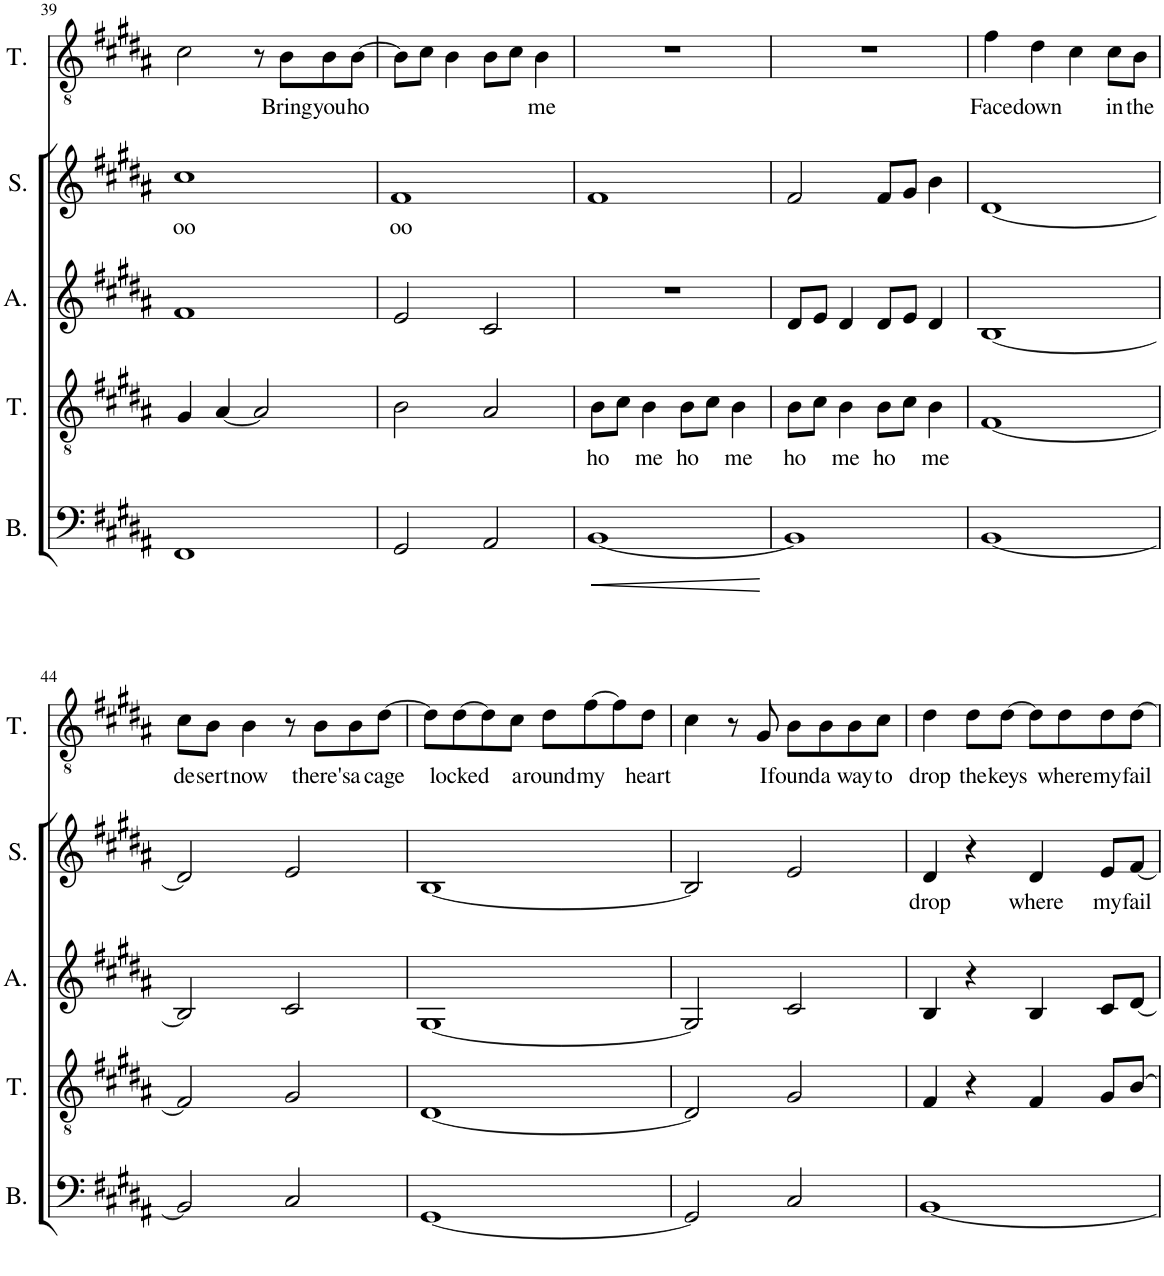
**kern	**dynam	**kern	**text	**kern	**kern	**text	**kern	**text
*part5	*part5	*part4	*part4	*part3	*part2	*part2	*part1	*part1
*staff5	*staff5	*staff4	*staff4	*staff3	*staff2	*staff2	*staff1	*staff1
*I"Bass	*	*I"Tenor	*	*I"Alto	*I"Soprano	*	*I"Solo	*
*I'B.	*	*I'T.	*	*I'A.	*I'S.	*	*	*
!!LO:PB:g=z
*clefF4	*	*clefGv2	*	*clefG2	*clefG2	*	*clefGv2	*
*k[f#c#g#d#a#]	*	*k[f#c#g#d#a#]	*	*k[f#c#g#d#a#]	*k[f#c#g#d#a#]	*	*k[f#c#g#d#a#]	*
*M4/4	*	*M4/4	*	*M4/4	*M4/4	*	*M4/4	*
=39	=39	=39	=39	=39	=39	=39	=39	=39
!	!	!	!	!	!	!LO:LY:b	!	!
1FF#	.	4G#/	.	1f#	1cc#	oo	2c#\	.
.	.	[4A#/	.	.	.	.	.	.
.	.	2A#/]	.	.	.	.	8r	.
!	!	!	!	!	!	!	!	!LO:LY:b
.	.	.	.	.	.	.	8B\L	Bring
!	!	!	!	!	!	!	!	!LO:LY:b
.	.	.	.	.	.	.	8B\	you
!	!	!	!	!	!	!	!	!LO:LY:b
.	.	.	.	.	.	.	[8B\J	ho
=40	=40	=40	=40	=40	=40	=40	=40	=40
!	!	!	!	!	!	!LO:LY:b	!	!
2GG#/	.	2B\	.	2e/	1f#	oo	8B\L]	.
.	.	.	.	.	.	.	8c#\J	.
.	.	.	.	.	.	.	4B\	.
2AA#/	.	2A#/	.	2c#/	.	.	8B\L	.
.	.	.	.	.	.	.	8c#\J	.
!	!	!	!	!	!	!	!	!LO:LY:b
.	.	.	.	.	.	.	4B\	me
=41	=41	=41	=41	=41	=41	=41	=41	=41
!	!LO:HP:b	!	!LO:LY:b	!	!	!	!	!
[1BB	<	8B\L	ho	1r	1f#	.	1r	.
.	.	8c#\J	.	.	.	.	.	.
!	!	!	!LO:LY:b	!	!	!	!	!
.	.	4B\	me	.	.	.	.	.
!	!	!	!LO:LY:b	!	!	!	!	!
.	.	8B\L	ho	.	.	.	.	.
.	.	8c#\J	.	.	.	.	.	.
!	!	!	!LO:LY:b	!	!	!	!	!
.	.	4B\	me	.	.	.	.	.
.	[	.	.	.	.	.	.	.
=42	=42	=42	=42	=42	=42	=42	=42	=42
!	!	!	!LO:LY:b	!	!	!	!	!
1BB]	.	8B\L	ho	8d#/L	2f#/	.	1r	.
.	.	8c#\J	.	8e/J	.	.	.	.
!	!	!	!LO:LY:b	!	!	!	!	!
.	.	4B\	me	4d#/	.	.	.	.
!	!	!	!LO:LY:b	!	!	!	!	!
.	.	8B\L	ho	8d#/L	8f#/L	.	.	.
.	.	8c#\J	.	8e/J	8g#/J	.	.	.
!	!	!	!LO:LY:b	!	!	!	!	!
.	.	4B\	me	4d#/	4b\	.	.	.
=43	=43	=43	=43	=43	=43	=43	=43	=43
!	!	!	!	!	!	!	!	!LO:LY:b
[1BB	.	[1F#	.	[1B	[1d#	.	4f#\	Face
!	!	!	!	!	!	!	!	!LO:LY:b
.	.	.	.	.	.	.	4d#\	down
.	.	.	.	.	.	.	4c#\	.
!	!	!	!	!	!	!	!	!LO:LY:b
.	.	.	.	.	.	.	8c#\L	in
!	!	!	!	!	!	!	!	!LO:LY:b
.	.	.	.	.	.	.	8B\J	the
!!LO:LB:g=z
=44	=44	=44	=44	=44	=44	=44	=44	=44
!	!	!	!	!	!	!	!	!LO:LY:b
2BB/]	.	2F#/]	.	2B/]	2d#/]	.	8c#\L	de
!	!	!	!	!	!	!	!	!LO:LY:b
.	.	.	.	.	.	.	8B\J	sert
!	!	!	!	!	!	!	!	!LO:LY:b
.	.	.	.	.	.	.	4B\	now
2C#/	.	2G#/	.	2c#/	2e/	.	8r	.
!	!	!	!	!	!	!	!	!LO:LY:b
.	.	.	.	.	.	.	8B\L	there's
!	!	!	!	!	!	!	!	!LO:LY:b
.	.	.	.	.	.	.	8B\	a
!	!	!	!	!	!	!	!	!LO:LY:b
.	.	.	.	.	.	.	[8d#\J	cage
=45	=45	=45	=45	=45	=45	=45	=45	=45
[1GG#	.	[1D#	.	[1G#	[1B	.	8d#\L]	.
!	!	!	!	!	!	!	!	!LO:LY:b
.	.	.	.	.	.	.	[8d#\	locked
.	.	.	.	.	.	.	8d#\]	.
!	!	!	!	!	!	!	!	!LO:LY:b
.	.	.	.	.	.	.	8c#\J	a
!	!	!	!	!	!	!	!	!LO:LY:b
.	.	.	.	.	.	.	8d#\L	round
!	!	!	!	!	!	!	!	!LO:LY:b
.	.	.	.	.	.	.	[8f#\	my
.	.	.	.	.	.	.	8f#\]	.
!	!	!	!	!	!	!	!	!LO:LY:b
.	.	.	.	.	.	.	8d#\J	heart
=46	=46	=46	=46	=46	=46	=46	=46	=46
2GG#/]	.	2D#/]	.	2G#/]	2B/]	.	4c#\	.
.	.	.	.	.	.	.	8r	.
!	!	!	!	!	!	!	!	!LO:LY:b
.	.	.	.	.	.	.	8G#/	I
!	!	!	!	!	!	!	!	!LO:LY:b
2C#/	.	2G#/	.	2c#/	2e/	.	8B\L	found
!	!	!	!	!	!	!	!	!LO:LY:b
.	.	.	.	.	.	.	8B\	a
!	!	!	!	!	!	!	!	!LO:LY:b
.	.	.	.	.	.	.	8B\	way
!	!	!	!	!	!	!	!	!LO:LY:b
.	.	.	.	.	.	.	8c#\J	to
=47	=47	=47	=47	=47	=47	=47	=47	=47
!	!	!	!	!	!	!LO:LY:b	!	!LO:LY:b
[1BB	.	4F#/	.	4B/	4d#/	drop	4d#\	drop
!	!	!	!	!	!	!	!	!LO:LY:b
.	.	4r	.	4r	4r	.	8d#\L	the
!	!	!	!	!	!	!	!	!LO:LY:b
.	.	.	.	.	.	.	[8d#\J	keys
!	!	!	!	!	!	!LO:LY:b	!	!
.	.	4F#/	.	4B/	4d#/	where	8d#\L]	.
!	!	!	!	!	!	!	!	!LO:LY:b
.	.	.	.	.	.	.	8d#\	where
!	!	!	!	!	!	!LO:LY:b	!	!LO:LY:b
.	.	8G#/L	.	8c#/L	8e/L	my	8d#\	my
!	!	!	!	!	!	!LO:LY:b	!	!LO:LY:b
.	.	[8B/J	.	[8d#/J	[8f#/J	fail	[8d#\J	fail
=	=	=	=	=	=	=	=	=
*-	*-	*-	*-	*-	*-	*-	*-	*-
